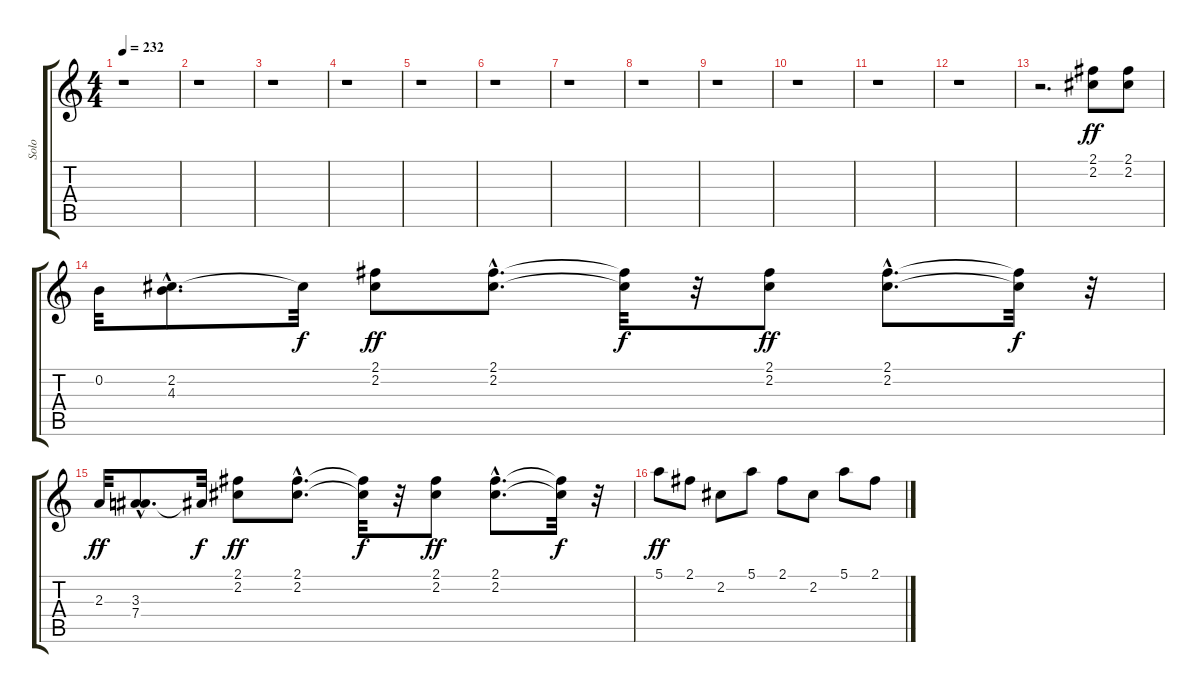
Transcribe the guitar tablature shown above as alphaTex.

\track ("Solo" "Solo") {instrument distortionguitar}
\staff {score tabs}
\tuning (E4 B3 G3 D3 A2 E2) {hide}
\ts (4 4)
\tempo 232
\clef g2
\ks c
r.1{dy ff} |
r.1 |
r.1 |
r.1 |
r.1 |
r.1 |
r.1 |
r.1 |
r.1 |
r.1 |
r.1 |
r.1 |
r.2{d} (2.1 2.2).8 (2.1 2.2).8 |
0.2.32 (2.2{hac} 4.3).8{d} 2.2{t}.32{dy f} (2.1 2.2).8{dy ff} (2.1{hac} 2.2{hac}).8{d} (2.1{t} 2.2{t}).32{dy f} r.32 (2.1 2.2).8{dy ff} (2.1{hac} 2.2{hac}).8{d} (2.1{t} 2.2{t}).32{dy f} r.32 |
2.3.32{dy ff} (3.3{hac} 7.4).8{d} 3.3{t}.32{dy f} (2.1 2.2).8{dy ff} (2.1{hac} 2.2{hac}).8{d} (2.1{t} 2.2{t}).32{dy f} r.32 (2.1 2.2).8{dy ff} (2.1{hac} 2.2{hac}).8{d} (2.1{t} 2.2{t}).32{dy f} r.32 |
5.1.8{dy ff} 2.1.8 2.2.8 5.1.8 2.1.8 2.2.8 5.1.8 2.1.8
